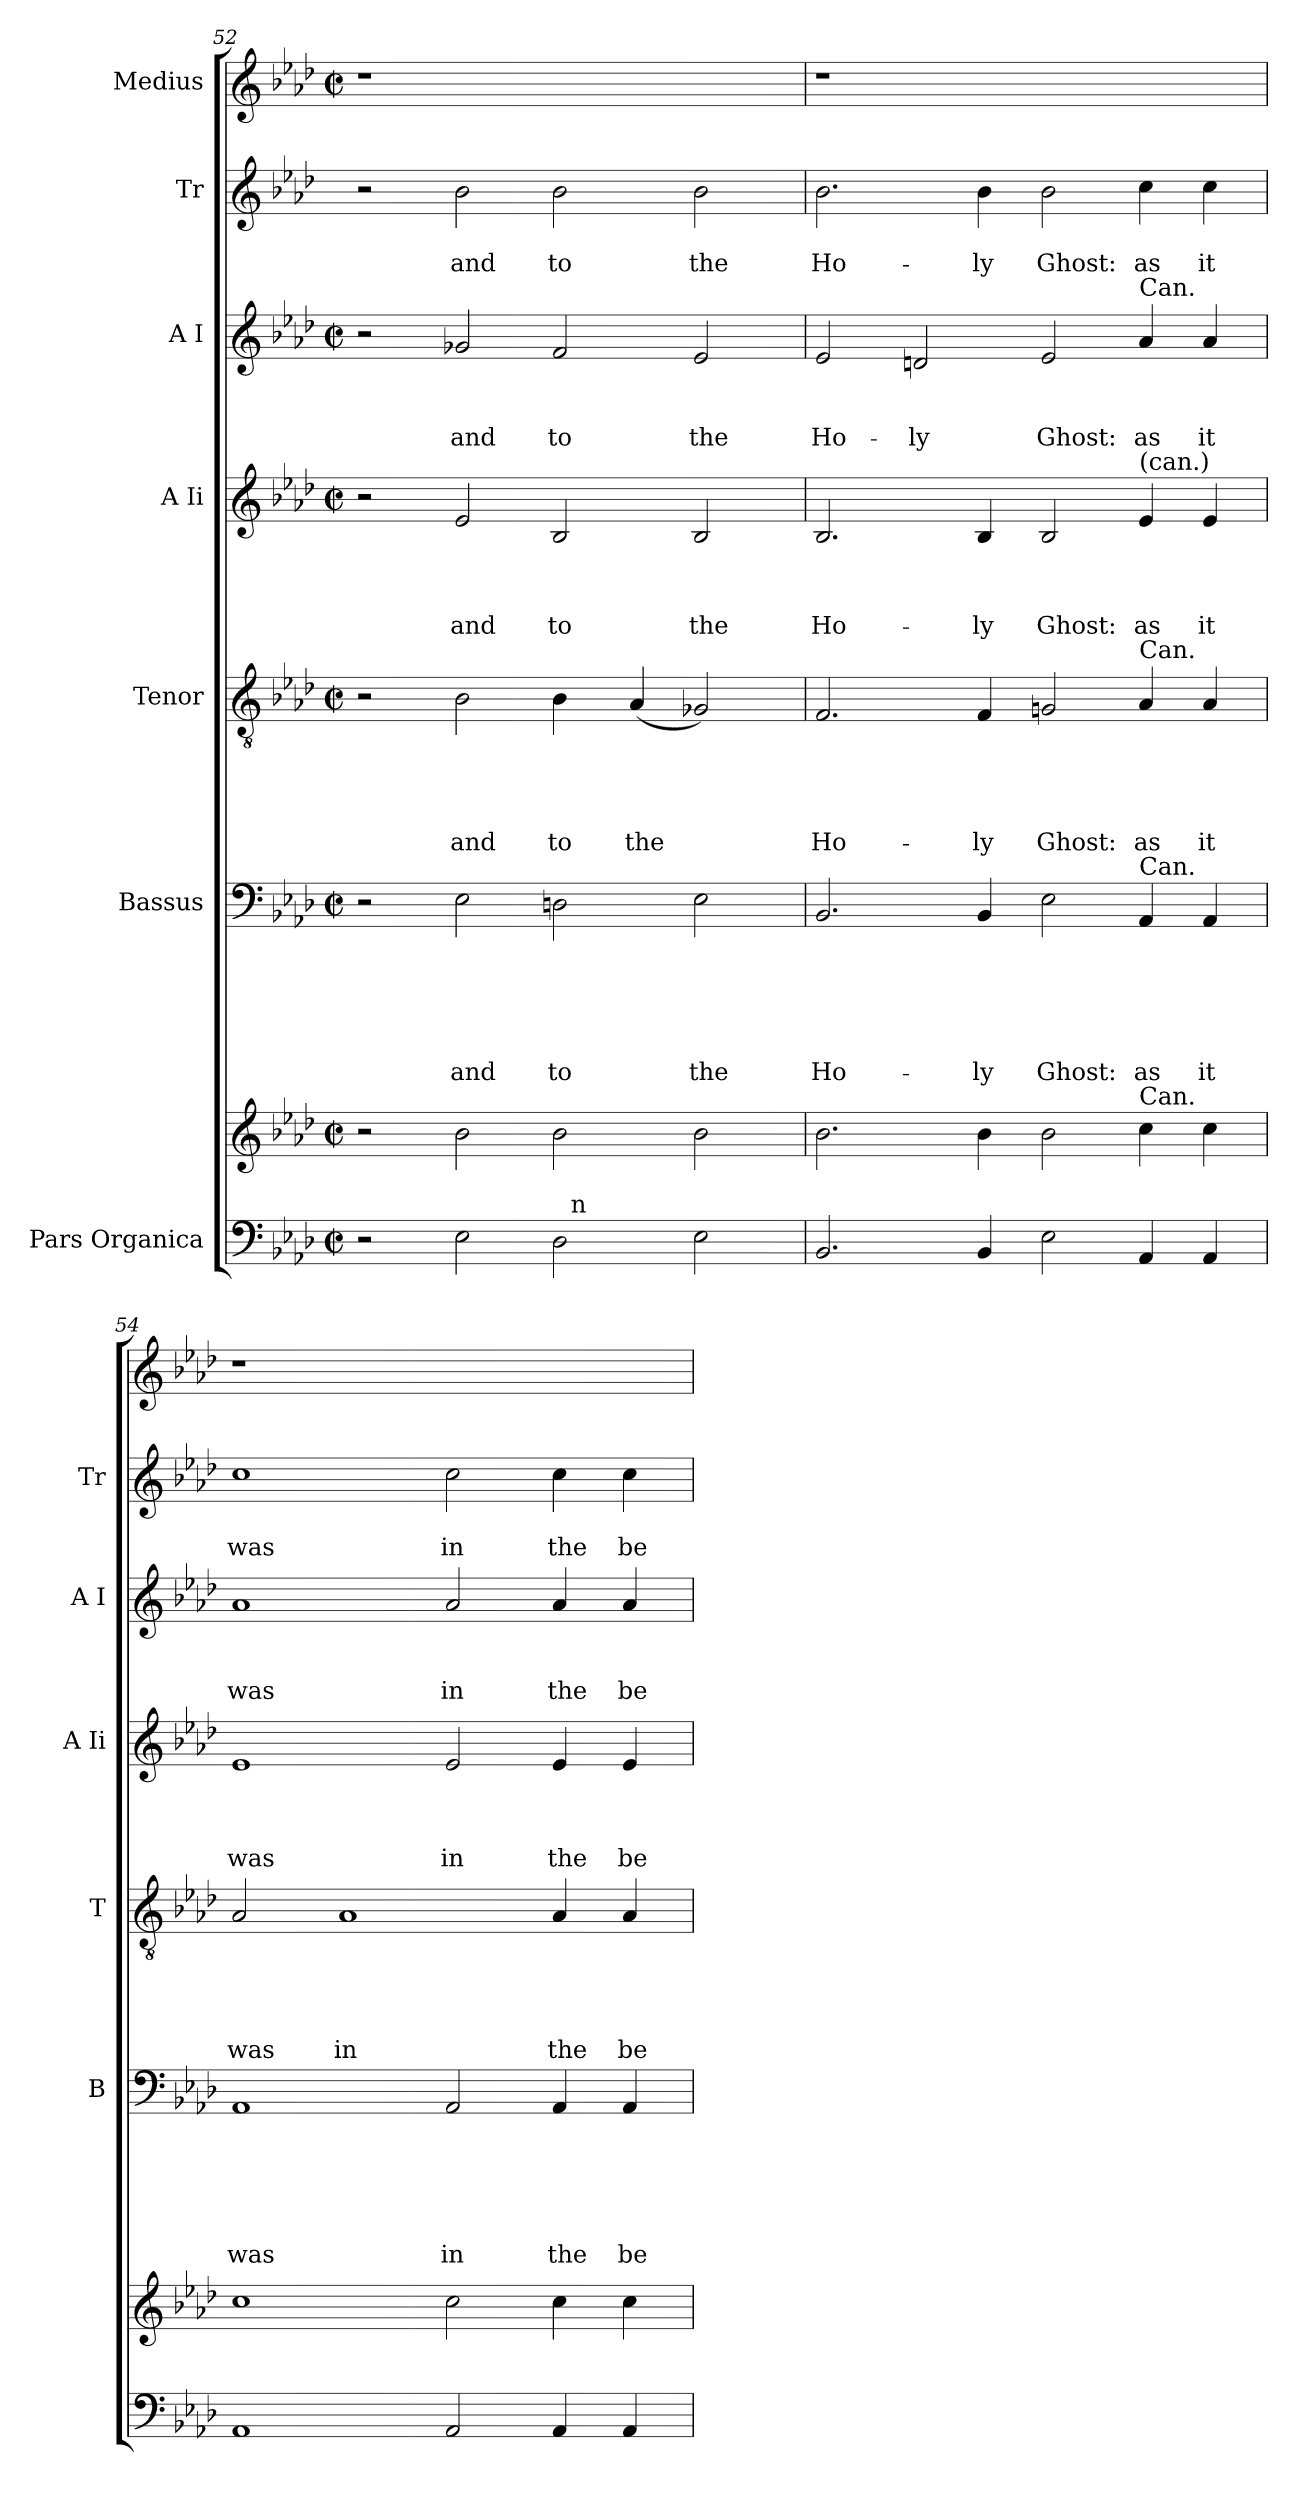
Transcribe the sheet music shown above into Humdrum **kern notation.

**kern	**kern	**kern	**text	**text	**text	**text	**text	**text	**kern	**text	**text	**text	**text	**text	**kern	**text	**text	**text	**text	**kern	**text	**text	**text	**kern	**text	**text	**kern
*part7	*part7	*part6	*part6	*part6	*part6	*part6	*part6	*part6	*part5	*part5	*part5	*part5	*part5	*part5	*part4	*part4	*part4	*part4	*part4	*part3	*part3	*part3	*part3	*part2	*part2	*part2	*part1
*staff8	*staff7	*staff6	*staff6	*staff6	*staff6	*staff6	*staff6	*staff6	*staff5	*staff5	*staff5	*staff5	*staff5	*staff5	*staff4	*staff4	*staff4	*staff4	*staff4	*staff3	*staff3	*staff3	*staff3	*staff2	*staff2	*staff2	*staff1
*I"Pars Organica	*	*I"Bassus	*	*	*	*	*	*	*I"Tenor	*	*	*	*	*	*I"A Ii	*	*	*	*	*I"A I	*	*	*	*I"Tr	*	*	*I"Medius
*	*	*I'B	*	*	*	*	*	*	*I'T	*	*	*	*	*	*I'A Ii	*	*	*	*	*I'A I	*	*	*	*I'Tr	*	*	*
!!LO:PB:g=z
*clefF4	*clefG2	*clefF4	*	*	*	*	*	*	*clefGv2	*	*	*	*	*	*clefG2	*	*	*	*	*clefG2	*	*	*	*clefG2	*	*	*clefG2
*k[b-e-a-d-]	*k[b-e-a-d-]	*k[b-e-a-d-]	*	*	*	*	*	*	*k[b-e-a-d-]	*	*	*	*	*	*k[b-e-a-d-]	*	*	*	*	*k[b-e-a-d-]	*	*	*	*k[b-e-a-d-]	*	*	*k[b-e-a-d-]
*A-:	*A-:	*A-:	*	*	*	*	*	*	*A-:	*	*	*	*	*	*A-:	*	*	*	*	*A-:	*	*	*	*A-:	*	*	*A-:
*M2/2	*M2/2	*M2/2	*	*	*	*	*	*	*M2/2	*	*	*	*	*	*M2/2	*	*	*	*	*M2/2	*	*	*	*	*	*	*M2/2
*met(c|)	*met(c|)	*met(c|)	*	*	*	*	*	*	*met(c|)	*	*	*	*	*	*met(c|)	*	*	*	*	*met(c|)	*	*	*	*	*	*	*met(c|)
=52	=52	=52	=52	=52	=52	=52	=52	=52	=52	=52	=52	=52	=52	=52	=52	=52	=52	=52	=52	=52	=52	=52	=52	=52	=52	=52	=52
*^	*	*	*	*	*	*	*	*	*	*	*	*	*	*	*	*	*	*	*	*	*	*	*	*	*	*	*
2r	1ryy	2r	2r	.	.	.	.	.	.	2r	.	.	.	.	.	2r	.	.	.	.	2r	.	.	.	2r	.	.	1r
!	!	!	!	!	!	!	!	!	!LO:LY:b	!	!	!	!	!	!LO:LY:b	!	!	!	!	!LO:LY:b	!	!	!	!LO:LY:b	!	!	!LO:LY:b	!
2E-\	.	2b-\	2E-\	.	.	.	.	.	and	2B-\	.	.	.	.	and	2e-/	.	.	.	and	2g-X/	.	.	and	2b-\	.	and	.
!	!	!	!	!	!	!	!	!	!LO:LY:b	!	!	!	!	!	!LO:LY:b	!	!	!	!	!LO:LY:b	!	!	!	!LO:LY:b	!	!	!LO:LY:b	!
2D-\	32ryy	2b-\	2Dn\	.	.	.	.	.	to	4B-\	.	.	.	.	to	2B-/	.	.	.	to	2f/	.	.	to	2b-\	.	to	1ryy
!	!LO:TX:a:t=n	!	!	!	!	!	!	!	!	!	!	!	!	!	!	!	!	!	!	!	!	!	!	!	!	!	!	!
.	2ryy	.	.	.	.	.	.	.	.	.	.	.	.	.	.	.	.	.	.	.	.	.	.	.	.	.	.	.
!	!	!	!	!	!	!	!	!	!	!	!	!	!	!	!LO:LY:b	!	!	!	!	!	!	!	!	!	!	!	!	!
.	.	.	.	.	.	.	.	.	.	(<4A-/	.	.	.	.	the	.	.	.	.	.	.	.	.	.	.	.	.	.
!	!	!	!	!	!	!	!	!	!LO:LY:b	!	!	!	!	!	!	!	!	!	!	!LO:LY:b	!	!	!	!LO:LY:b	!	!	!LO:LY:b	!
2E-\	.	2b-\	2E-\	.	.	.	.	.	the	2G-X/)	.	.	.	.	.	2B-/	.	.	.	the	2e-/	.	.	the	2b-\	.	the	.
.	4...ryy	.	.	.	.	.	.	.	.	.	.	.	.	.	.	.	.	.	.	.	.	.	.	.	.	.	.	.
=53	=53	=53	=53	=53	=53	=53	=53	=53	=53	=53	=53	=53	=53	=53	=53	=53	=53	=53	=53	=53	=53	=53	=53	=53	=53	=53	=53	=53
!	!	!	!	!	!	!	!	!	!LO:LY:b	!	!	!	!	!	!LO:LY:b	!	!	!	!	!LO:LY:b	!	!	!	!LO:LY:b	!	!	!LO:LY:b	!
*v	*v	*	*	*	*	*	*	*	*	*	*	*	*	*	*	*	*	*	*	*	*	*	*	*	*	*	*	*
2.BB-/	2.b-\	2.BB-/	.	.	.	.	.	Ho-	2.F/	.	.	.	.	Ho-	2.B-/	.	.	.	Ho-	2e-/	.	.	Ho-	2.b-\	.	Ho-	1r
!	!	!	!	!	!	!	!	!	!	!	!	!	!	!	!	!	!	!	!	!	!	!	!LO:LY:b	!	!	!	!
.	.	.	.	.	.	.	.	.	.	.	.	.	.	.	.	.	.	.	.	2dn/	.	.	-ly	.	.	.	.
!	!	!	!	!	!	!	!	!LO:LY:b	!	!	!	!	!	!LO:LY:b	!	!	!	!	!LO:LY:b	!	!	!	!	!	!	!LO:LY:b	!
4BB-/	4b-\	4BB-/	.	.	.	.	.	-ly	4F/	.	.	.	.	-ly	4B-/	.	.	.	-ly	.	.	.	.	4b-\	.	-ly	.
!	!	!	!	!	!	!	!	!LO:LY:b	!	!	!	!	!	!LO:LY:b	!	!	!	!	!LO:LY:b	!	!	!	!LO:LY:b	!	!	!LO:LY:b	!
2E-\	2b-\	2E-\	.	.	.	.	.	Ghost:	2Gn/	.	.	.	.	Ghost:	2B-/	.	.	.	Ghost:	2e-/	.	.	Ghost:	2b-\	.	Ghost:	1ryy
!	!	!	!	!	!	!	!	!	!	!	!	!	!	!	!	!	!	!	!	!LO:TX:a:t=Can.	!	!	!	!	!	!	!
!	!	!	!	!	!	!	!	!	!	!	!	!	!	!	!LO:TX:a:t=(can.)	!	!	!	!	!	!	!	!	!	!	!	!
!	!	!	!	!	!	!	!	!	!LO:TX:a:t=Can.	!	!	!	!	!	!	!	!	!	!	!	!	!	!	!	!	!	!
!	!	!LO:TX:a:t=Can.	!	!	!	!	!	!	!	!	!	!	!	!	!	!	!	!	!	!	!	!	!	!	!	!	!
!	!LO:TX:a:t=Can.	!	!	!	!	!	!	!	!	!	!	!	!	!	!	!	!	!	!	!	!	!	!	!	!	!	!
!	!	!	!	!	!	!	!	!LO:LY:b	!	!	!	!	!	!LO:LY:b	!	!	!	!	!LO:LY:b	!	!	!	!LO:LY:b	!	!	!LO:LY:b	!
4AA-/	4cc\	4AA-/	.	.	.	.	.	as	4A-/	.	.	.	.	as	4e-/	.	.	.	as	4a-/	.	.	as	4cc\	.	as	.
!	!	!	!	!	!	!	!	!LO:LY:b	!	!	!	!	!	!LO:LY:b	!	!	!	!	!LO:LY:b	!	!	!	!LO:LY:b	!	!	!LO:LY:b	!
4AA-/	4cc\	4AA-/	.	.	.	.	.	it	4A-/	.	.	.	.	it	4e-/	.	.	.	it	4a-/	.	.	it	4cc\	.	it	.
=54	=54	=54	=54	=54	=54	=54	=54	=54	=54	=54	=54	=54	=54	=54	=54	=54	=54	=54	=54	=54	=54	=54	=54	=54	=54	=54	=54
!	!	!	!	!	!	!	!	!LO:LY:b	!	!	!	!	!	!LO:LY:b	!	!	!	!	!LO:LY:b	!	!	!	!LO:LY:b	!	!	!LO:LY:b	!
1AA-	1cc	1AA-	.	.	.	.	.	was	2A-/	.	.	.	.	was	1e-	.	.	.	was	1a-	.	.	was	1cc	.	was	1r
!	!	!	!	!	!	!	!	!	!	!	!	!	!	!LO:LY:b	!	!	!	!	!	!	!	!	!	!	!	!	!
.	.	.	.	.	.	.	.	.	1A-	.	.	.	.	in	.	.	.	.	.	.	.	.	.	.	.	.	.
!	!	!	!	!	!	!	!	!LO:LY:b	!	!	!	!	!	!	!	!	!	!	!LO:LY:b	!	!	!	!LO:LY:b	!	!	!LO:LY:b	!
2AA-/	2cc\	2AA-/	.	.	.	.	.	in	.	.	.	.	.	.	2e-/	.	.	.	in	2a-/	.	.	in	2cc\	.	in	1ryy
!	!	!	!	!	!	!	!	!LO:LY:b	!	!	!	!	!	!LO:LY:b	!	!	!	!	!LO:LY:b	!	!	!	!LO:LY:b	!	!	!LO:LY:b	!
4AA-/	4cc\	4AA-/	.	.	.	.	.	the	4A-/	.	.	.	.	the	4e-/	.	.	.	the	4a-/	.	.	the	4cc\	.	the	.
!	!	!	!	!	!	!	!	!LO:LY:b	!	!	!	!	!	!LO:LY:b	!	!	!	!	!LO:LY:b	!	!	!	!LO:LY:b	!	!	!LO:LY:b	!
4AA-/	4cc\	4AA-/	.	.	.	.	.	be-	4A-/	.	.	.	.	be-	4e-/	.	.	.	be-	4a-/	.	.	be-	4cc\	.	be-	.
=	=	=	=	=	=	=	=	=	=	=	=	=	=	=	=	=	=	=	=	=	=	=	=	=	=	=	=
*-	*-	*-	*-	*-	*-	*-	*-	*-	*-	*-	*-	*-	*-	*-	*-	*-	*-	*-	*-	*-	*-	*-	*-	*-	*-	*-	*-
